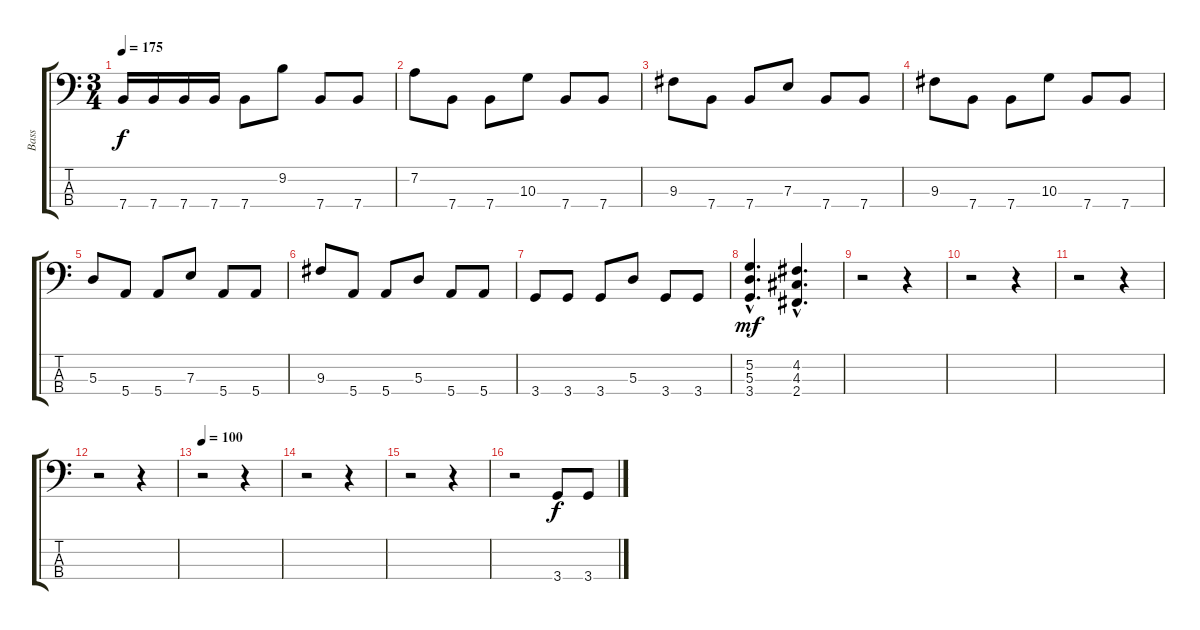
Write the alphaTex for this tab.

\track ("Bass" "Bass") {instrument electricbasspick}
\staff {score tabs}
\tuning (G2 D2 A1 E1) {hide}
\ts (3 4)
\tempo 175
\clef f4
\ks c
7.4.16{dy f instrument electricguitarmuted} 7.4.16 7.4.16 7.4.16 7.4.8 9.2.8{instrument distortionguitar} 7.4.8{instrument electricguitarmuted} 7.4.8 |
7.2.8{instrument distortionguitar} 7.4.8{instrument electricguitarmuted} 7.4.8 10.3.8{instrument distortionguitar} 7.4.8{instrument electricguitarmuted} 7.4.8 |
9.3.8{instrument distortionguitar} 7.4.8{instrument electricguitarmuted} 7.4.8 7.3.8{instrument distortionguitar} 7.4.8{instrument electricguitarmuted} 7.4.8 |
9.3.8{instrument distortionguitar} 7.4.8{instrument electricguitarmuted} 7.4.8 10.3.8{instrument distortionguitar} 7.4.8{instrument electricguitarmuted} 7.4.8 |
5.3.8{instrument distortionguitar} 5.4.8{instrument electricguitarmuted} 5.4.8 7.3.8{instrument distortionguitar} 5.4.8{instrument electricguitarmuted} 5.4.8 |
9.3.8{instrument distortionguitar} 5.4.8{instrument electricguitarmuted} 5.4.8 5.3.8{instrument distortionguitar} 5.4.8{instrument electricguitarmuted} 5.4.8 |
3.4.8{instrument electricguitarmuted} 3.4.8 3.4.8 5.3.8{instrument distortionguitar} 3.4.8{instrument electricguitarmuted} 3.4.8 |
(5.2{hac} 5.3{hac} 3.4{hac}).4{d dy mf instrument distortionguitar} (4.2{hac} 4.3{hac} 2.4{hac}).4{d} |
r.2 r.4 |
r.2 r.4 |
r.2 r.4 |
r.2 r.4 |
\tempo 100
r.2 r.4 |
r.2 r.4 |
r.2 r.4 |
r.2 3.4.8{dy f instrument electricguitarmuted} 3.4.8
